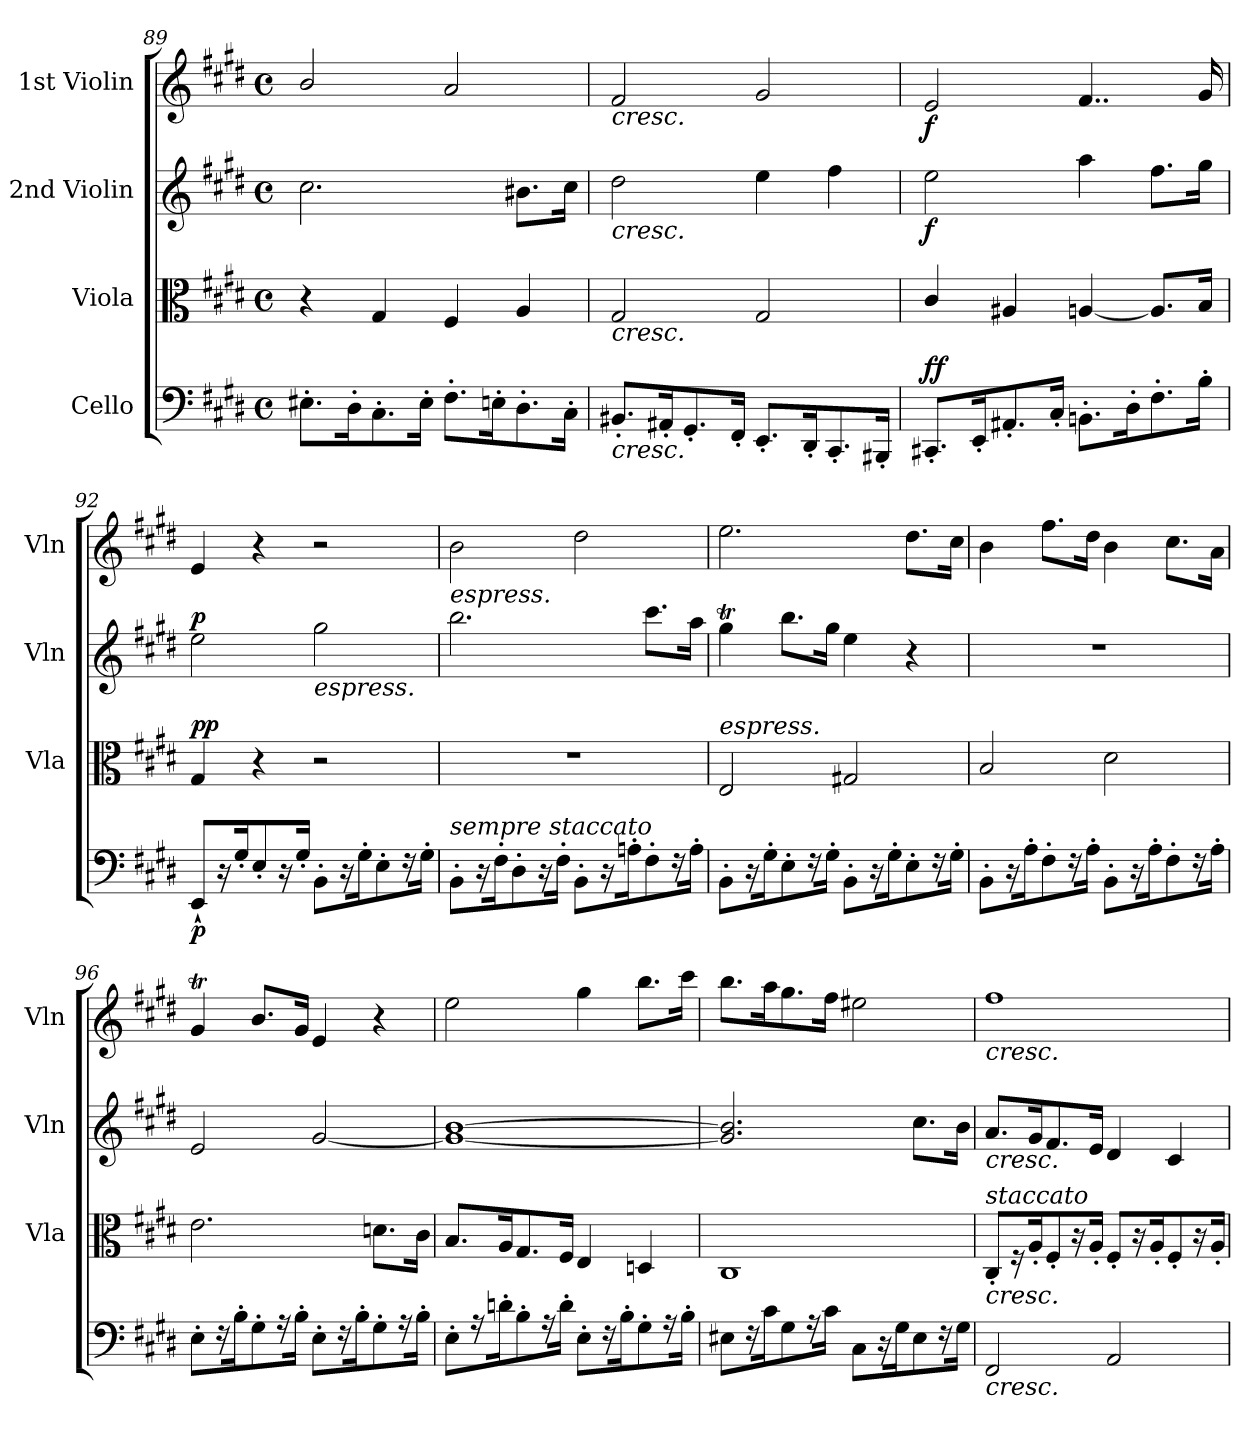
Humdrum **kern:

**kern	**dynam	**kern	**dynam	**kern	**dynam	**kern	**dynam
*part4	*part4	*part3	*part3	*part2	*part2	*part1	*part1
*staff4	*staff4	*staff3	*staff3	*staff2	*staff2	*staff1	*staff1
*I"Cello	*	*I"Viola	*	*I"2nd Violin	*	*I"1st Violin	*
*	*	*I'Vla	*	*I'Vln	*	*I'Vln	*
*clefF4	*	*clefC3	*	*clefG2	*	*clefG2	*
*k[f#c#g#d#]	*	*k[f#c#g#d#]	*	*k[f#c#g#d#]	*	*k[f#c#g#d#]	*
*M4/4	*	*M4/4	*	*M4/4	*	*M4/4	*
*met(c)	*	*met(c)	*	*met(c)	*	*met(c)	*
=89	=89	=89	=89	=89	=89	=89	=89
8.E#X'\L	.	4r	.	2.cc#\	.	2b/	.
16D#'\K	.	.	.	.	.	.	.
8.C#'\	.	4G#/	.	.	.	.	.
16E#'\Jk	.	.	.	.	.	.	.
8.F#'\L	.	4F#/	.	.	.	2a/	.
16En'\K	.	.	.	.	.	.	.
8.D#'\	.	4A/	.	8.b#X\L	.	.	.
16C#'\Jk	.	.	.	16cc#\Jk	.	.	.
!!LO:LB:g=z
=90	=90	=90	=90	=90	=90	=90	=90
!	!	!	!	!	!	!LO:TX:b:i:t=cresc.	!
!	!	!	!	!LO:TX:b:i:t=cresc.	!	!	!
!	!	!LO:TX:b:i:t=cresc.	!	!	!	!	!
!LO:TX:b:i:t=cresc.	!	!	!	!	!	!	!
8.BB#X'/L	.	2G#/	.	2dd#\	.	2f#/	.
16AA#X'/K	.	.	.	.	.	.	.
8.GG#'/	.	.	.	.	.	.	.
16FF#'/Jk	.	.	.	.	.	.	.
8.EE'/L	.	2G#/	.	4ee\	.	2g#/	.
16DD#'/K	.	.	.	.	.	.	.
8.CC#'/	.	.	.	4ff#\	.	.	.
16BBB#X'/Jk	.	.	.	.	.	.	.
=91	=91	=91	=91	=91	=91	=91	=91
!	!LO:DY:b	!	!	!	!	!	!
!	!LO:DY:n=1:a	!	!	!	!LO:DY:b	!	!LO:DY:b
8.CC#X'/L	f f	4c#/	.	2ee\	f	2e/	f
16EE'/K	.	.	.	.	.	.	.
8.AA#X'/	.	4A#X/	.	.	.	.	.
16C#'/Jk	.	.	.	.	.	.	.
8.BBn'\L	.	[4An/	.	4aa\	.	4..f#/	.
16D#'\K	.	.	.	.	.	.	.
8.F#'\	.	8.A/L]	.	8.ff#\L	.	.	.
16B'\Jk	.	16B/Jk	.	16gg#\Jk	.	16g#/	.
!!LO:PB:g=z
=92	=92	=92	=92	=92	=92	=92	=92
!	!LO:DY:b	!	!LO:DY:b	!	!	!	!
!	!	!	!LO:DY:n=1:a	!	!LO:DY:a	!	!
8EE''/L	p	4G#/	p p	2ee\	p	4e/	.
16r	.	.	.	.	.	.	.
16G#'/K	.	.	.	.	.	.	.
8E'/	.	4r	.	.	.	4r	.
16r	.	.	.	.	.	.	.
16G#'/Jk	.	.	.	.	.	.	.
!	!	!	!	!LO:TX:b:i:t=espress.	!	!	!
8BB'\L	.	2r	.	2gg#\	.	2r	.
16r	.	.	.	.	.	.	.
16G#'\K	.	.	.	.	.	.	.
8E'\	.	.	.	.	.	.	.
16r	.	.	.	.	.	.	.
16G#'\Jk	.	.	.	.	.	.	.
=93	=93	=93	=93	=93	=93	=93	=93
!	!	!	!	!	!	!LO:TX:b:i:t=espress.	!
!LO:TX:a:i:t=sempre staccato	!	!	!	!	!	!	!
8BB'\L	.	1r	.	2.bb\	.	2b\	.
16r	.	.	.	.	.	.	.
16F#'\K	.	.	.	.	.	.	.
8D#'\	.	.	.	.	.	.	.
16r	.	.	.	.	.	.	.
16F#'\Jk	.	.	.	.	.	.	.
8BB'\L	.	.	.	.	.	2dd#\	.
16r	.	.	.	.	.	.	.
16An'\K	.	.	.	.	.	.	.
8F#'\	.	.	.	8.ccc#\L	.	.	.
16r	.	.	.	.	.	.	.
16A'\Jk	.	.	.	16aa\Jk	.	.	.
=94	=94	=94	=94	=94	=94	=94	=94
!	!	!LO:TX:a:i:t=espress.	!	!	!	!	!
8BB'\L	.	2E/	.	4gg#t\	.	2.ee\	.
16r	.	.	.	.	.	.	.
16G#'\K	.	.	.	.	.	.	.
8E'\	.	.	.	8.bb\L	.	.	.
16r	.	.	.	.	.	.	.
16G#'\Jk	.	.	.	16gg#\Jk	.	.	.
8BB'\L	.	2G#X/	.	4ee\	.	.	.
16r	.	.	.	.	.	.	.
16G#'\K	.	.	.	.	.	.	.
8E'\	.	.	.	4r	.	8.dd#\L	.
16r	.	.	.	.	.	.	.
16G#'\Jk	.	.	.	.	.	16cc#\Jk	.
!!LO:LB:g=z
=95	=95	=95	=95	=95	=95	=95	=95
8BB'\L	.	2B/	.	1r	.	4b\	.
16r	.	.	.	.	.	.	.
16A'\K	.	.	.	.	.	.	.
8F#'\	.	.	.	.	.	8.ff#\L	.
16r	.	.	.	.	.	.	.
16A'\Jk	.	.	.	.	.	16dd#\Jk	.
8BB'\L	.	2d#\	.	.	.	4b\	.
16r	.	.	.	.	.	.	.
16A'\K	.	.	.	.	.	.	.
8F#'\	.	.	.	.	.	8.cc#\L	.
16r	.	.	.	.	.	.	.
16A'\Jk	.	.	.	.	.	16a\Jk	.
=96	=96	=96	=96	=96	=96	=96	=96
8E'\L	.	2.e\	.	2e/	.	4g#t/	.
16r	.	.	.	.	.	.	.
16B'\K	.	.	.	.	.	.	.
8G#'\	.	.	.	.	.	8.b/L	.
16r	.	.	.	.	.	.	.
16B'\Jk	.	.	.	.	.	16g#/Jk	.
8E'\L	.	.	.	[2g#/	.	4e/	.
16r	.	.	.	.	.	.	.
16B'\K	.	.	.	.	.	.	.
8G#'\	.	8.dn\L	.	.	.	4r	.
16r	.	.	.	.	.	.	.
16B'\Jk	.	16c#\Jk	.	.	.	.	.
=97	=97	=97	=97	=97	=97	=97	=97
8E'\L	.	8.B/L	.	1g#_ [1b	.	2ee\	.
16r	.	.	.	.	.	.	.
16dn'\K	.	16A/K	.	.	.	.	.
8B'\	.	8.G#/	.	.	.	.	.
16r	.	.	.	.	.	.	.
16d'\Jk	.	16F#/Jk	.	.	.	.	.
8E'\L	.	4E/	.	.	.	4gg#\	.
16r	.	.	.	.	.	.	.
16B'\K	.	.	.	.	.	.	.
8G#'\	.	4Dn/	.	.	.	8.bb\L	.
16r	.	.	.	.	.	.	.
16B'\Jk	.	.	.	.	.	16ccc#\Jk	.
!!LO:LB:g=z
=98	=98	=98	=98	=98	=98	=98	=98
8E#X\L	.	1C#	.	2.g#/] 2.b/]	.	8.bb\L	.
16r	.	.	.	.	.	.	.
16c#\K	.	.	.	.	.	16aa\K	.
8G#\	.	.	.	.	.	8.gg#\	.
16r	.	.	.	.	.	.	.
16c#\Jk	.	.	.	.	.	16ff#\Jk	.
8C#\L	.	.	.	.	.	2ee#X\	.
16r	.	.	.	.	.	.	.
16G#\K	.	.	.	.	.	.	.
8E#\	.	.	.	8.cc#\L	.	.	.
16r	.	.	.	.	.	.	.
16G#\Jk	.	.	.	16b\Jk	.	.	.
=99	=99	=99	=99	=99	=99	=99	=99
!	!	!	!	!	!	!LO:TX:b:i:t=cresc.	!
!	!	!	!	!LO:TX:b:i:t=cresc.	!	!	!
!	!	!LO:TX:a:i:t=staccato	!	!	!	!	!
!	!	!LO:TX:b:i:t=cresc.	!	!	!	!	!
!LO:TX:b:i:t=cresc.	!	!	!	!	!	!	!
2FF#/	.	8C#'/L	.	8.a/L	.	1ff#	.
.	.	16r	.	.	.	.	.
.	.	16A'/K	.	16g#/K	.	.	.
.	.	8F#'/	.	8.f#/	.	.	.
.	.	16r	.	.	.	.	.
.	.	16A'/Jk	.	16e/Jk	.	.	.
2AA/	.	8F#'/L	.	4d#/	.	.	.
.	.	16r	.	.	.	.	.
.	.	16A'/K	.	.	.	.	.
.	.	8F#'/	.	4c#/	.	.	.
.	.	16r	.	.	.	.	.
.	.	16A'/Jk	.	.	.	.	.
=	=	=	=	=	=	=	=
*-	*-	*-	*-	*-	*-	*-	*-
